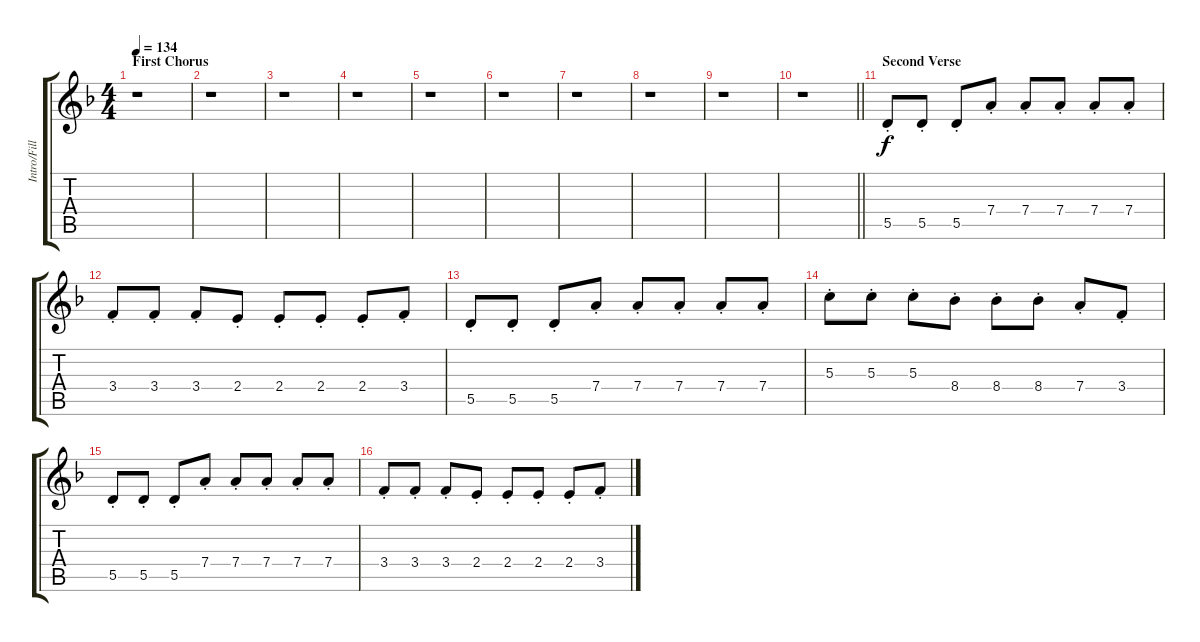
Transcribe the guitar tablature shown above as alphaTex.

\track ("Intro/Fills" "Intro/Fill") {instrument overdrivenguitar}
\staff {score tabs}
\tuning (E4 B3 G3 D3 A2 D2) {hide}
\ts (4 4)
\section ("" "First Chorus")
\tempo 134
\clef g2
\ks f
r.1{dy f} |
r.1 |
r.1 |
r.1 |
r.1 |
r.1 |
r.1 |
r.1 |
r.1 |
\barLineRight lightlight
r.1 |
\section ("" "Second Verse")
5.5{st}.8 5.5{st}.8 5.5{st}.8 7.4{st}.8 7.4{st}.8 7.4{st}.8 7.4{st}.8 7.4{st}.8 |
3.4{st}.8 3.4{st}.8 3.4{st}.8 2.4{st}.8 2.4{st}.8 2.4{st}.8 2.4{st}.8 3.4{st}.8 |
5.5{st}.8 5.5{st}.8 5.5{st}.8 7.4{st}.8 7.4{st}.8 7.4{st}.8 7.4{st}.8 7.4{st}.8 |
5.3{st}.8 5.3{st}.8 5.3{st}.8 8.4{st}.8 8.4{st}.8 8.4{st}.8 7.4{st}.8 3.4{st}.8 |
5.5{st}.8 5.5{st}.8 5.5{st}.8 7.4{st}.8 7.4{st}.8 7.4{st}.8 7.4{st}.8 7.4{st}.8 |
3.4{st}.8 3.4{st}.8 3.4{st}.8 2.4{st}.8 2.4{st}.8 2.4{st}.8 2.4{st}.8 3.4{st}.8
